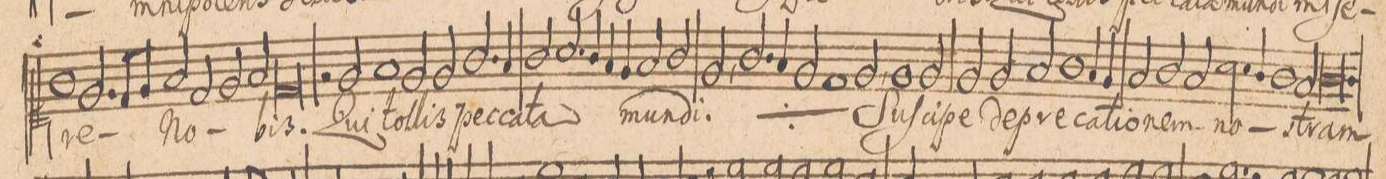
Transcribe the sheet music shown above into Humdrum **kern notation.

**kern	**text
*I"CANTVS.	*
*clefC1	*
*k[]	*
*met(c|)	*
*M2/1	*
1g\	-re-
2.e/	-[re]
8d/L	.
8e/J	.
=49-	=49-
2f/	No-
2d/	.
2e/	.
2f/	.
=50-	=50-
0d/	-bis.
=51-	=51-
2r	.
2e/	Qui
1f/	tol-
=52-	=52-
2e/	-lis
2e/	pec-
2.g/	-ca-
4f/	.
=53-	=53-
2g/	-ta-
2.a/	.
4g/	.
4f/	.
4e/	.
=54-	=54-
2f/	-mun-
2g/	.
2e,</	-di
*	*ij
2.g/	pec-
=55-	=55-
4f/	-ca-
2e/	-ta
1d/	mun-
=56-	=56-
2e,</	-di
*	*Xij
1e/	Suſ-
2e/	-ci-
=57-	=57-
2e/	-pe
2e/	de-
2f/	-pre-
1g\	-ca-
=58-	=58-
4f/	.
4e/	.
2f/	-ti-
2g/	-o-
=59-	=59-
2f/	-nem
2.a\	no-
4g/	.
1g\	.
=60-	=60-
2f/	.
0.g\	-stram
=61-	=61-
=62-	=62-
*-	*-
